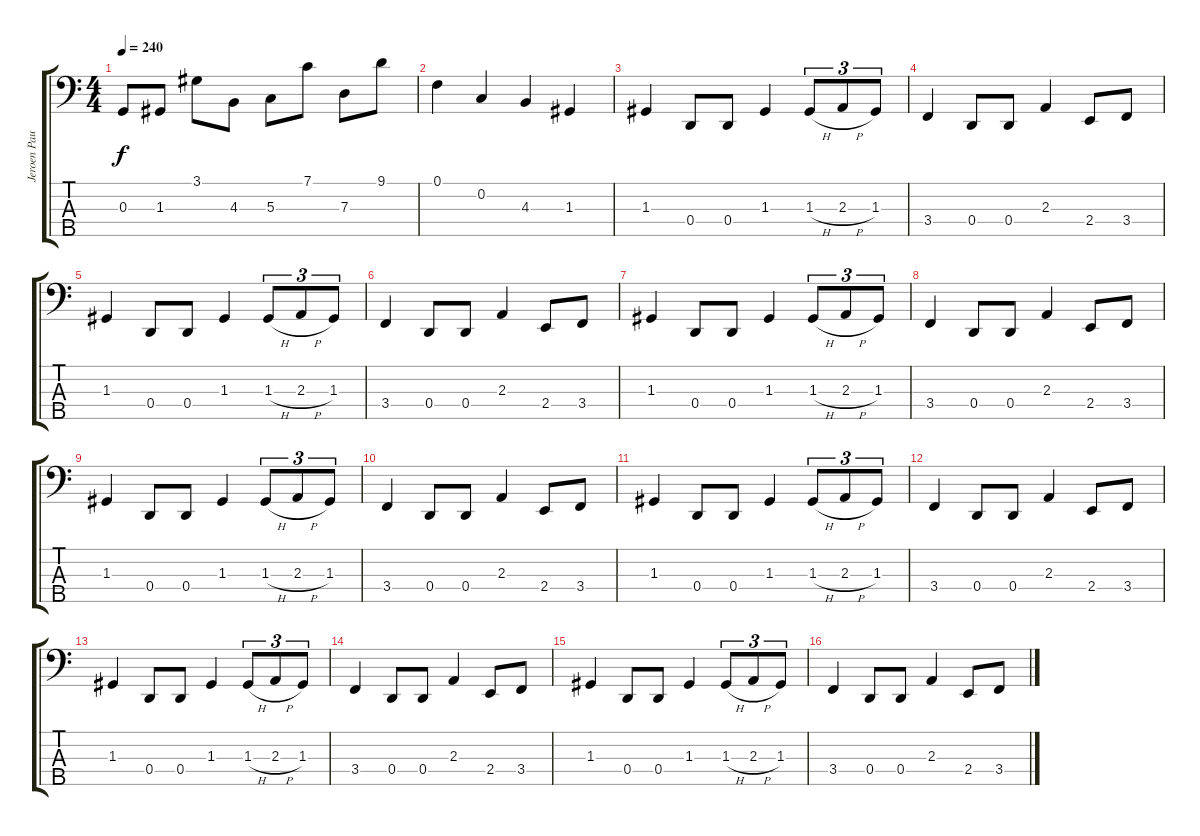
\track ("Jeroen Paul Thesseling - bass" "Jeroen Pau") {instrument fretlessbass}
\staff {score tabs}
\tuning (F2 C2 G1 D1 A0) {hide}
\ts (4 4)
\tempo 240
\clef f4
\ks c
0.3.8{dy f} 1.3.8 3.1.8 4.3.8 5.3.8 7.1.8 7.3.8 9.1.8 |
0.1.4 0.2.4 4.3.4 1.3.4 |
1.3.4 0.4.8 0.4.8 1.3.4 1.3{h}.8{tu (3 2)} 2.3{h}.8{tu (3 2)} 1.3.8{tu (3 2)} |
3.4.4 0.4.8 0.4.8 2.3.4 2.4.8 3.4.8 |
1.3.4 0.4.8 0.4.8 1.3.4 1.3{h}.8{tu (3 2)} 2.3{h}.8{tu (3 2)} 1.3.8{tu (3 2)} |
3.4.4 0.4.8 0.4.8 2.3.4 2.4.8 3.4.8 |
1.3.4 0.4.8 0.4.8 1.3.4 1.3{h}.8{tu (3 2)} 2.3{h}.8{tu (3 2)} 1.3.8{tu (3 2)} |
3.4.4 0.4.8 0.4.8 2.3.4 2.4.8 3.4.8 |
1.3.4 0.4.8 0.4.8 1.3.4 1.3{h}.8{tu (3 2)} 2.3{h}.8{tu (3 2)} 1.3.8{tu (3 2)} |
3.4.4 0.4.8 0.4.8 2.3.4 2.4.8 3.4.8 |
1.3.4 0.4.8 0.4.8 1.3.4 1.3{h}.8{tu (3 2)} 2.3{h}.8{tu (3 2)} 1.3.8{tu (3 2)} |
3.4.4 0.4.8 0.4.8 2.3.4 2.4.8 3.4.8 |
1.3.4 0.4.8 0.4.8 1.3.4 1.3{h}.8{tu (3 2)} 2.3{h}.8{tu (3 2)} 1.3.8{tu (3 2)} |
3.4.4 0.4.8 0.4.8 2.3.4 2.4.8 3.4.8 |
1.3.4 0.4.8 0.4.8 1.3.4 1.3{h}.8{tu (3 2)} 2.3{h}.8{tu (3 2)} 1.3.8{tu (3 2)} |
3.4.4 0.4.8 0.4.8 2.3.4 2.4.8 3.4.8
